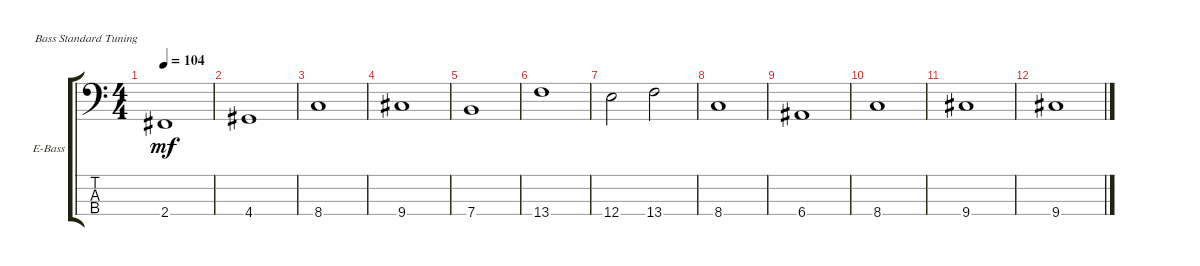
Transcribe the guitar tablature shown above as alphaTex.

\bracketExtendMode groupsimilarinstruments
\firstSystemTrackNameOrientation horizontal
\otherSystemsTrackNameOrientation horizontal
\track ("Electric Bass" "E-Bass") {instrument electricbassfinger}
\staff {score tabs}
\tuning (G2 D2 A1 E1)
\ts (4 4)
\tempo 104
\clef f4
\scale
0.333333
\ks c
2.4.1{dy mf} |
\scale
0.333333 4.4.1 |
\scale
0.333333 8.4.1 |
\scale
0.333333 9.4.1 |
\scale
0.333333 7.4.1 |
\scale
0.333333 13.4.1 |
\scale
0.333333 12.4.2 13.4.2 |
\scale
0.333333 8.4.1 |
\scale
0.333333 6.4.1 |
\scale
0.333333 8.4.1 |
9.4.1 |
9.4.1
